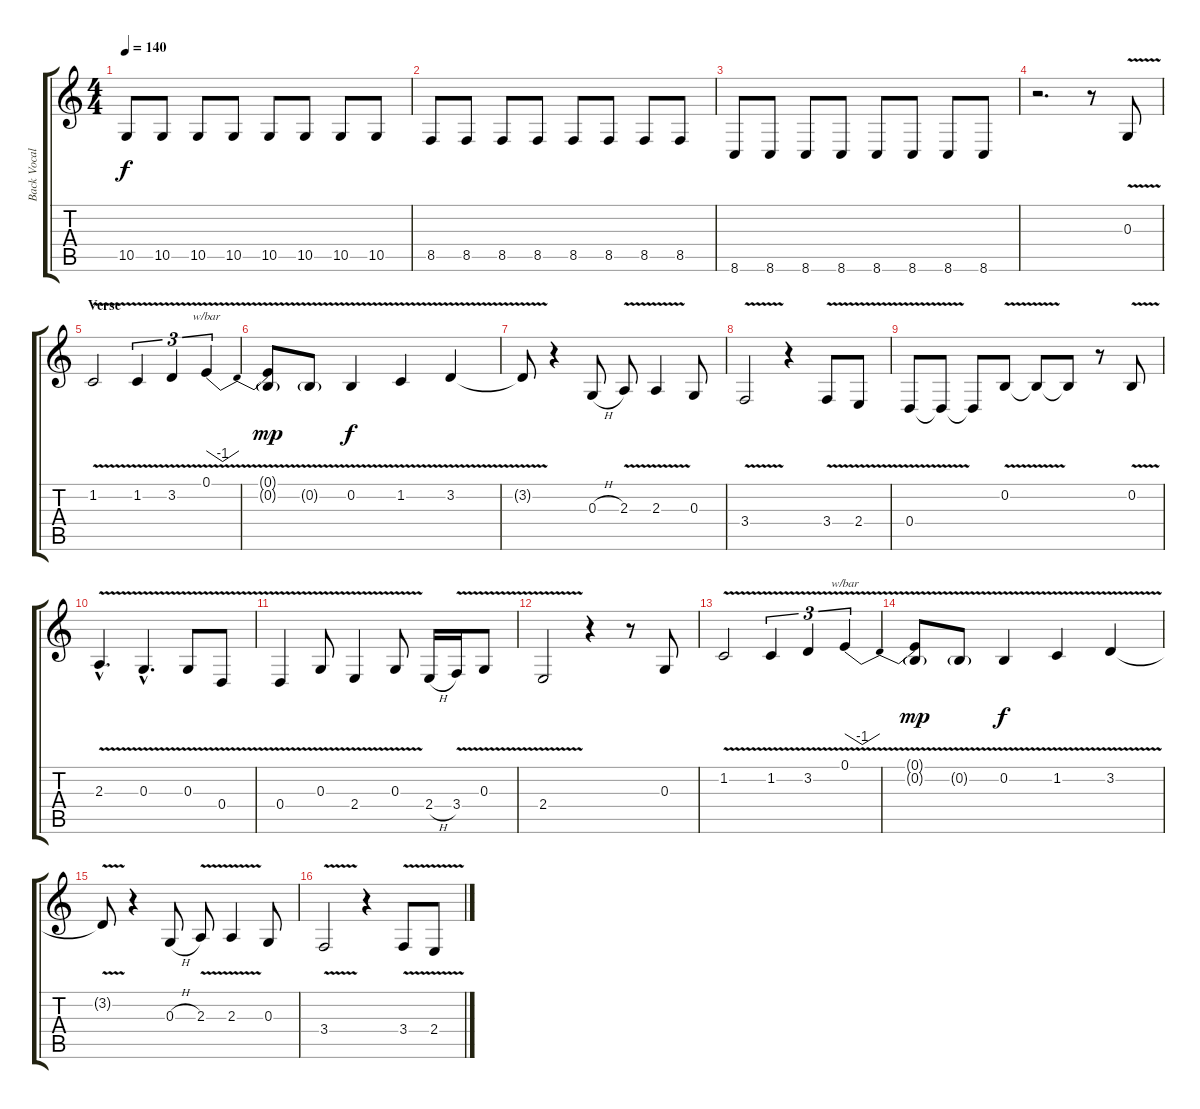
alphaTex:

\track ("Back Vocal" "Back Vocal") {instrument flute}
\staff {score tabs}
\tuning (E4 B3 G3 D3 A2 E2) {hide}
\ts (4 4)
\tempo 140
\clef g2
\ks c
10.5.8{dy f} 10.5.8 10.5.8 10.5.8 10.5.8 10.5.8 10.5.8 10.5.8 |
8.5.8 8.5.8 8.5.8 8.5.8 8.5.8 8.5.8 8.5.8 8.5.8 |
8.6.8 8.6.8 8.6.8 8.6.8 8.6.8 8.6.8 8.6.8 8.6.8 |
r.2{d volume 16 instrument choiraahs} r.8 0.3{v}.8 |
\section ("" "Verse")
1.2{v}.2 1.2{v}.4{tu (3 2)} 3.2{v}.4{tu (3 2)} 0.1{v}.4{tu (3 2) tbe (dip default 0 0 30 -4 60 0)} |
(0.1{t} 0.2{v g}).8{dy mp} 0.2{v g}.8 0.2{v}.4{dy f} 1.2{v}.4 3.2{v}.4 |
3.2{t}.8 r.4 0.3{h}.8 2.3{v}.8 2.3{v}.4 0.3.8 |
3.4{v}.2 r.4 3.4{v}.8 2.4{v}.8 |
0.4{v}.8 0.4{t}.8 0.4{t}.8 0.2{v}.8 0.2{t}.8 0.2{t}.8 r.8 0.2{v}.8 |
2.3{v hac}.4{d} 0.3{v hac}.4{d} 0.3{v}.8 0.4{v}.8 |
0.4{v}.4 0.3{v}.8 2.4{v}.4 0.3{v}.8 2.4{h}.16 3.4{v}.16 0.3{v}.8 |
2.4{v}.2 r.4 r.8 0.3.8 |
1.2{v}.2 1.2{v}.4{tu (3 2)} 3.2{v}.4{tu (3 2)} 0.1{v}.4{tu (3 2) tbe (dip default 0 0 30 -4 60 0)} |
(0.1{t} 0.2{v g}).8{dy mp} 0.2{v g}.8 0.2{v}.4{dy f} 1.2{v}.4 3.2{v}.4 |
3.2{t}.8 r.4 0.3{h}.8 2.3{v}.8 2.3{v}.4 0.3.8 |
3.4{v}.2 r.4 3.4{v}.8 2.4{v}.8
